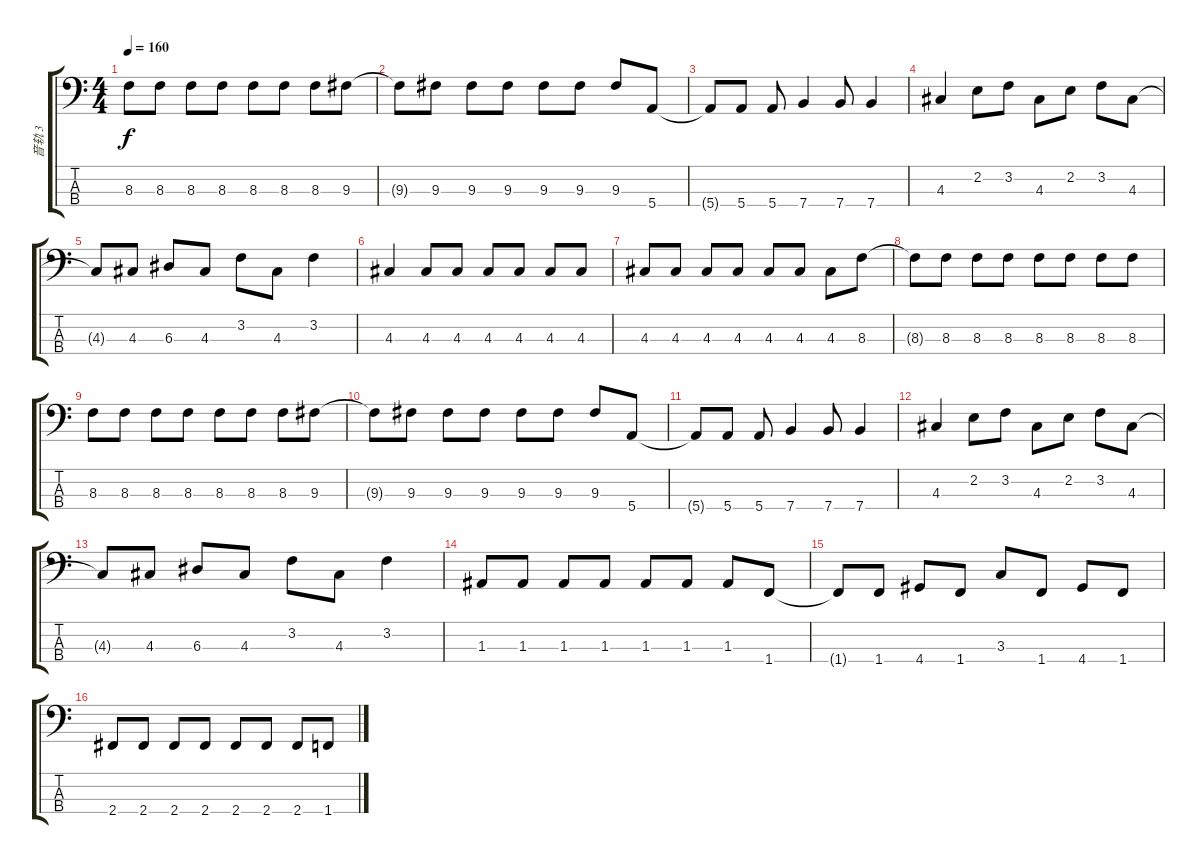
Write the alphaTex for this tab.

\track ("音轨 3" "音轨 3") {instrument electricbassfinger}
\staff {score tabs}
\tuning (G2 D2 A1 E1) {hide}
\ts (4 4)
\tempo 160
\clef f4
\ks c
8.3.8{dy f} 8.3.8 8.3.8 8.3.8 8.3.8 8.3.8 8.3.8 9.3.8 |
9.3{t}.8 9.3.8 9.3.8 9.3.8 9.3.8 9.3.8 9.3.8 5.4.8 |
5.4{t}.8 5.4.8 5.4.8 7.4.4 7.4.8 7.4.4 |
4.3.4 2.2.8 3.2.8 4.3.8 2.2.8 3.2.8 4.3.8 |
4.3{t}.8 4.3.8 6.3.8 4.3.8 3.2.8 4.3.8 3.2.4 |
4.3.4 4.3.8 4.3.8 4.3.8 4.3.8 4.3.8 4.3.8 |
4.3.8 4.3.8 4.3.8 4.3.8 4.3.8 4.3.8 4.3.8 8.3.8 |
8.3{t}.8 8.3.8 8.3.8 8.3.8 8.3.8 8.3.8 8.3.8 8.3.8 |
8.3.8 8.3.8 8.3.8 8.3.8 8.3.8 8.3.8 8.3.8 9.3.8 |
9.3{t}.8 9.3.8 9.3.8 9.3.8 9.3.8 9.3.8 9.3.8 5.4.8 |
5.4{t}.8 5.4.8 5.4.8 7.4.4 7.4.8 7.4.4 |
4.3.4 2.2.8 3.2.8 4.3.8 2.2.8 3.2.8 4.3.8 |
4.3{t}.8 4.3.8 6.3.8 4.3.8 3.2.8 4.3.8 3.2.4 |
1.3.8 1.3.8 1.3.8 1.3.8 1.3.8 1.3.8 1.3.8 1.4.8 |
1.4{t}.8 1.4.8 4.4.8 1.4.8 3.3.8 1.4.8 4.4.8 1.4.8 |
2.4.8 2.4.8 2.4.8 2.4.8 2.4.8 2.4.8 2.4.8 1.4.8
